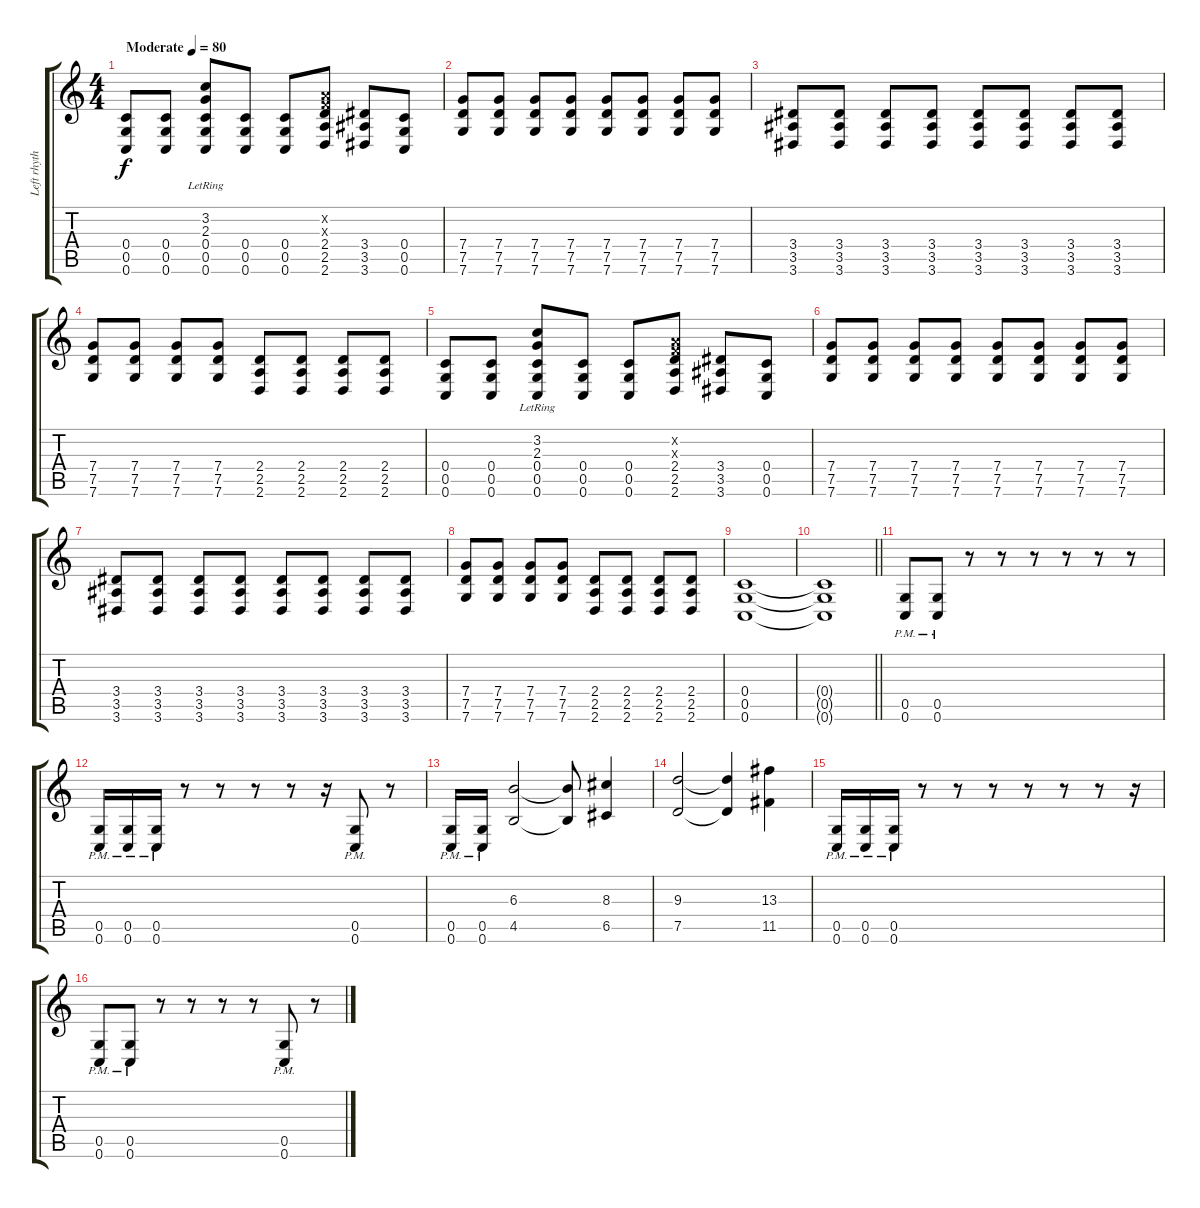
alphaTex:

\track ("Left rhythm" "Left rhyth") {instrument distortionguitar}
\staff {score tabs}
\tuning (D4 A3 F3 C3 G2 C2) {hide}
\ts (4 4)
\tempo (80 "Moderate")
\clef g2
\ks c
(0.4 0.5 0.6).8{dy f instrument distortionguitar} (0.4 0.5 0.6).8 (3.2{lr} 2.3{lr} 0.4 0.5 0.6).8 (0.4 0.5 0.6).8 (0.4 0.5 0.6).8 (0.2{x} 0.3{x} 2.4 2.5 2.6).8 (3.4 3.5 3.6).8 (0.4 0.5 0.6).8 |
(7.4 7.5 7.6).8 (7.4 7.5 7.6).8 (7.4 7.5 7.6).8 (7.4 7.5 7.6).8 (7.4 7.5 7.6).8 (7.4 7.5 7.6).8 (7.4 7.5 7.6).8 (7.4 7.5 7.6).8 |
(3.4 3.5 3.6).8 (3.4 3.5 3.6).8 (3.4 3.5 3.6).8 (3.4 3.5 3.6).8 (3.4 3.5 3.6).8 (3.4 3.5 3.6).8 (3.4 3.5 3.6).8 (3.4 3.5 3.6).8 |
(7.4 7.5 7.6).8 (7.4 7.5 7.6).8 (7.4 7.5 7.6).8 (7.4 7.5 7.6).8 (2.4 2.5 2.6).8 (2.4 2.5 2.6).8 (2.4 2.5 2.6).8 (2.4 2.5 2.6).8 |
(0.4 0.5 0.6).8 (0.4 0.5 0.6).8 (3.2{lr} 2.3{lr} 0.4 0.5 0.6).8 (0.4 0.5 0.6).8 (0.4 0.5 0.6).8 (0.2{x} 0.3{x} 2.4 2.5 2.6).8 (3.4 3.5 3.6).8 (0.4 0.5 0.6).8 |
(7.4 7.5 7.6).8 (7.4 7.5 7.6).8 (7.4 7.5 7.6).8 (7.4 7.5 7.6).8 (7.4 7.5 7.6).8 (7.4 7.5 7.6).8 (7.4 7.5 7.6).8 (7.4 7.5 7.6).8 |
(3.4 3.5 3.6).8 (3.4 3.5 3.6).8 (3.4 3.5 3.6).8 (3.4 3.5 3.6).8 (3.4 3.5 3.6).8 (3.4 3.5 3.6).8 (3.4 3.5 3.6).8 (3.4 3.5 3.6).8 |
(7.4 7.5 7.6).8 (7.4 7.5 7.6).8 (7.4 7.5 7.6).8 (7.4 7.5 7.6).8 (2.4 2.5 2.6).8 (2.4 2.5 2.6).8 (2.4 2.5 2.6).8 (2.4 2.5 2.6).8 |
(0.4 0.5 0.6).1 |
\barLineRight lightlight
(0.4{t} 0.5{t} 0.6{t}).1 |
(0.5{pm} 0.6{pm}).8 (0.5{pm} 0.6{pm}).8 r.8 r.8 r.8 r.8 r.8 r.8 |
(0.5{pm} 0.6{pm}).16 (0.5{pm} 0.6{pm}).16 (0.5{pm} 0.6{pm}).16 r.8 r.8 r.8 r.8 r.16 (0.5{pm} 0.6{pm}).8 r.8 |
(0.5{pm} 0.6{pm}).16 (0.5{pm} 0.6{pm}).16 (6.3 4.5).2 (6.3{t} 4.5{t}).8 (8.3 6.5).4 |
(9.3 7.5).2 (9.3{t} 7.5{t}).4 (13.3 11.5).4 |
(0.5{pm} 0.6{pm}).16 (0.5{pm} 0.6{pm}).16 (0.5{pm} 0.6{pm}).16 r.8 r.8 r.8 r.8 r.8 r.8 r.16 |
(0.5{pm} 0.6{pm}).8 (0.5{pm} 0.6{pm}).8 r.8 r.8 r.8 r.8 (0.5{pm} 0.6{pm}).8 r.8
